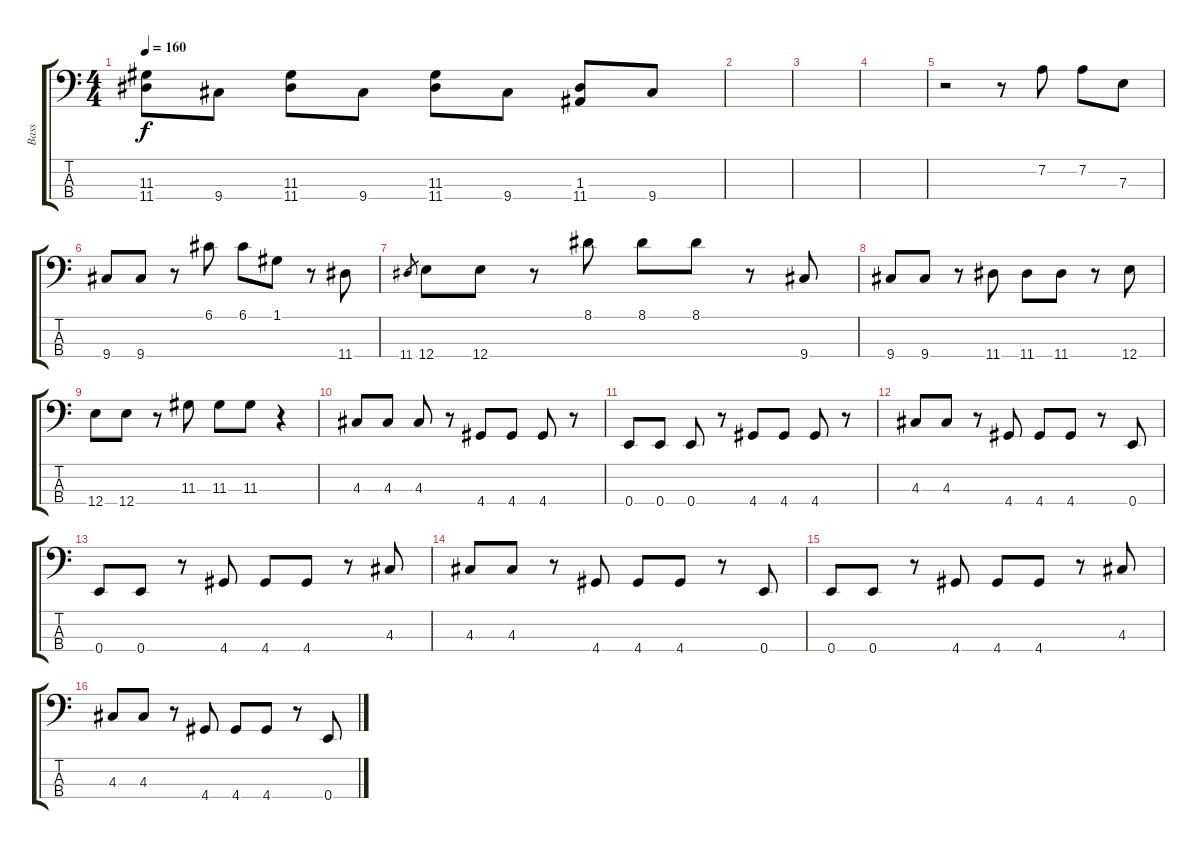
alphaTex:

\track ("Bass" "Bass") {instrument electricbassfinger}
\staff {score tabs}
\tuning (G2 D2 A1 E1) {hide}
\ts (4 4)
\tempo 160
\clef f4
\ks c
(11.3 11.4).8{dy f} 9.4.8 (11.3 11.4).8 9.4.8 (11.3 11.4).8 9.4.8 (1.3 11.4).8 9.4.8 |
|
|
|
r.2 r.8 7.2.8 7.2.8 7.3.8 |
9.4.8 9.4.8 r.8 6.1.8 6.1.8 1.1.8 r.8 11.4.8 |
11.4.8{gr} 12.4.8 12.4.8 r.8 8.1.8 8.1.8 8.1.8 r.8 9.4.8 |
9.4.8 9.4.8 r.8 11.4.8 11.4.8 11.4.8 r.8 12.4.8 |
12.4.8 12.4.8 r.8 11.3.8 11.3.8 11.3.8 r.4 |
4.3.8 4.3.8 4.3.8 r.8 4.4.8 4.4.8 4.4.8 r.8 |
0.4.8 0.4.8 0.4.8 r.8 4.4.8 4.4.8 4.4.8 r.8 |
4.3.8 4.3.8 r.8 4.4.8 4.4.8 4.4.8 r.8 0.4.8 |
0.4.8 0.4.8 r.8 4.4.8 4.4.8 4.4.8 r.8 4.3.8 |
4.3.8 4.3.8 r.8 4.4.8 4.4.8 4.4.8 r.8 0.4.8 |
0.4.8 0.4.8 r.8 4.4.8 4.4.8 4.4.8 r.8 4.3.8 |
4.3.8 4.3.8 r.8 4.4.8 4.4.8 4.4.8 r.8 0.4.8
